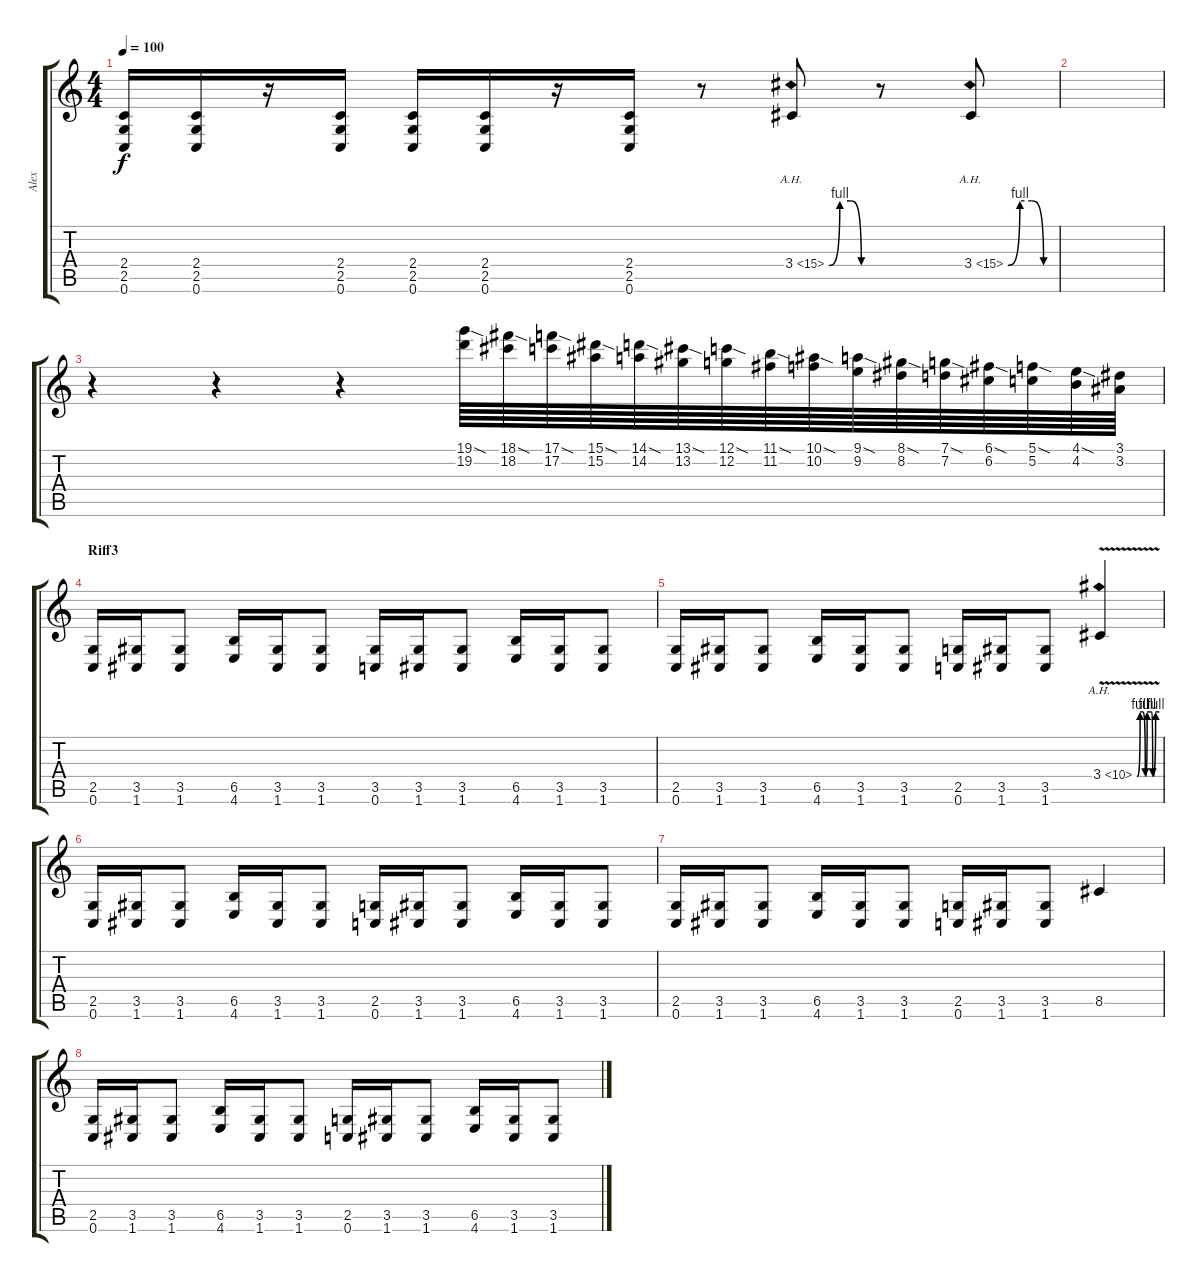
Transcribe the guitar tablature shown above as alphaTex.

\track ("Alex" "Alex") {instrument overdrivenguitar}
\staff {score tabs}
\tuning (C4 G3 Eb3 Bb2 F2 C2) {hide}
\ts (4 4)
\tempo 100
\clef g2
\ks c
(2.4 2.5 0.6).16{dy f} (2.4 2.5 0.6).16 r.16 (2.4 2.5 0.6).16 (2.4 2.5 0.6).16 (2.4 2.5 0.6).16 r.16 (2.4 2.5 0.6).16 r.8 3.4{be (custom 0 0 15 4 30 4 45 0 60 0) ah 12}.8 r.8 3.4{be (custom 0 0 15 4 30 4 45 0 60 0) ah 12}.8 |
|
r.4 r.4 r.4 (19.1{sod} 19.2).64 (18.1{sod} 18.2).64 (17.1{sod} 17.2).64 (15.1{sod} 15.2).64 (14.1{sod} 14.2).64 (13.1{sod} 13.2).64 (12.1{sod} 12.2).64 (11.1{sod} 11.2).64 (10.1{sod} 10.2).64 (9.1{sod} 9.2).64 (8.1{sod} 8.2).64 (7.1{sod} 7.2).64 (6.1{sod} 6.2).64 (5.1{sod} 5.2).64 (4.1{sod} 4.2).64 (3.1 3.2).64 |
\section ("" "Riff3")
(2.5 0.6).16 (3.5 1.6).16 (3.5 1.6).8 (6.5 4.6).16 (3.5 1.6).16 (3.5 1.6).8 (3.5 0.6).16 (3.5 1.6).16 (3.5 1.6).8 (6.5 4.6).16 (3.5 1.6).16 (3.5 1.6).8 |
(2.5 0.6).16 (3.5 1.6).16 (3.5 1.6).8 (6.5 4.6).16 (3.5 1.6).16 (3.5 1.6).8 (2.5 0.6).16 (3.5 1.6).16 (3.5 1.6).8 3.4{be (custom 0 0 8 4 15 4 22 0 27 4 38 4 42 0 50 4 60 4) ah 7 v}.4 |
(2.5 0.6).16 (3.5 1.6).16 (3.5 1.6).8 (6.5 4.6).16 (3.5 1.6).16 (3.5 1.6).8 (2.5 0.6).16 (3.5 1.6).16 (3.5 1.6).8 (6.5 4.6).16 (3.5 1.6).16 (3.5 1.6).8 |
(2.5 0.6).16 (3.5 1.6).16 (3.5 1.6).8 (6.5 4.6).16 (3.5 1.6).16 (3.5 1.6).8 (2.5 0.6).16 (3.5 1.6).16 (3.5 1.6).8 8.5.4 |
(2.5 0.6).16 (3.5 1.6).16 (3.5 1.6).8 (6.5 4.6).16 (3.5 1.6).16 (3.5 1.6).8 (2.5 0.6).16 (3.5 1.6).16 (3.5 1.6).8 (6.5 4.6).16 (3.5 1.6).16 (3.5 1.6).8
